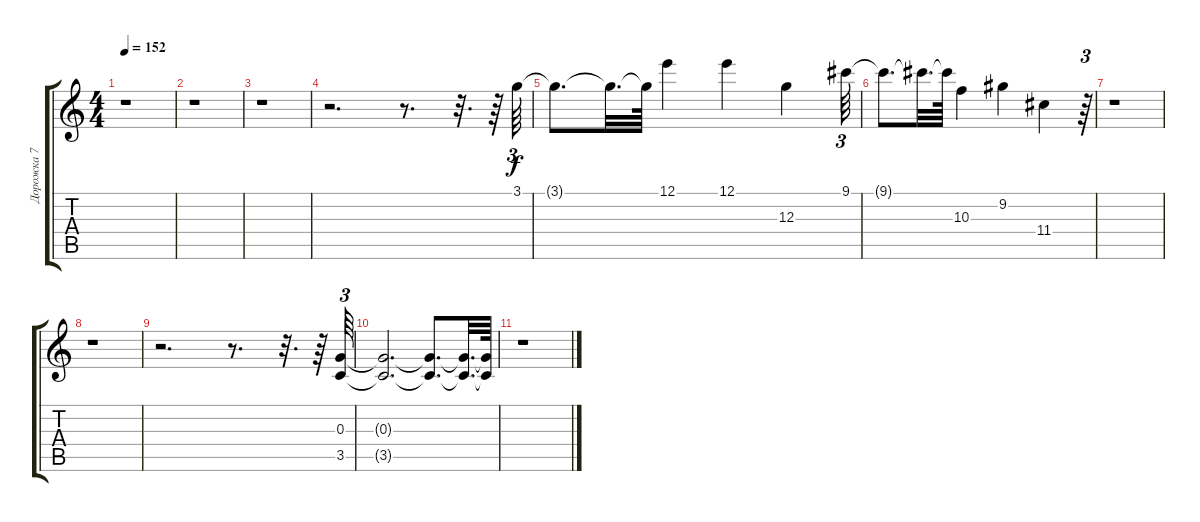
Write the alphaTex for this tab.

\track ("Дорожка 7" "Дорожка 7") {instrument distortionguitar}
\staff {score tabs}
\tuning (E4 B3 G3 D3 A2 E2) {hide}
\ts (4 4)
\tempo 152
\clef g2
\ks c
r.1{dy f} |
r.1 |
r.1 |
r.2{d} r.8{d} r.32{d} r.64 3.1.64{tu (3 2)} |
3.1{t}.8{d} 3.1{t}.32{d} 3.1{t}.64 12.1.4 12.1.4 12.3.4 9.1.64{tu (3 2)} |
9.1{t}.8{d} 9.1{t}.32{d} 9.1{t}.64 10.3.4 9.2.4 11.4.4 r.64{tu (3 2)} |
r.1 |
r.1 |
r.2{d} r.8{d} r.32{d} r.64 (0.3 3.5).64{tu (3 2)} |
(0.3{t} 3.5{t}).2{d} (0.3{t} 3.5{t}).8{d} (0.3{t} 3.5{t}).32{d} (0.3{t} 3.5{t}).64 |
r.1
